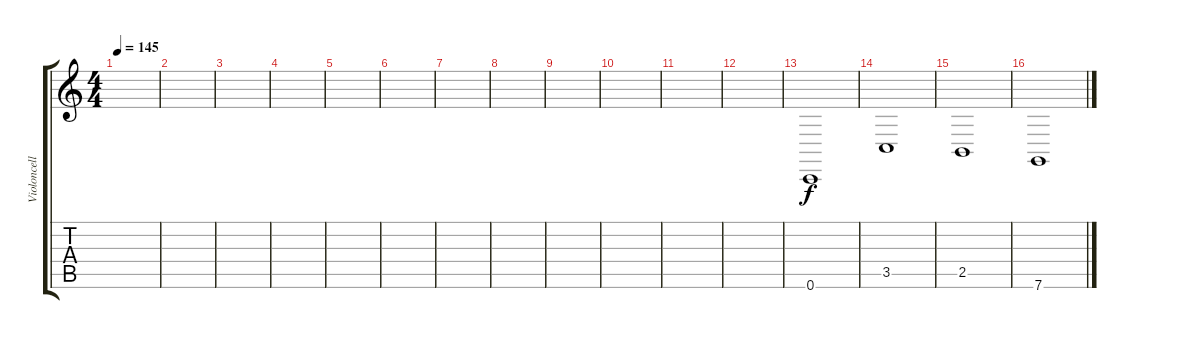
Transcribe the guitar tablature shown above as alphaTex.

\track ("Violoncelle" "Violoncell") {instrument cello}
\staff {score tabs}
\tuning (E4 B3 G3 D3 A2 C2) {hide}
\ts (4 4)
\tempo 145
\clef g2
\ks c
|
|
|
|
|
|
|
|
|
|
|
|
0.6.1 |
3.5.1 |
2.5.1 |
7.6.1
